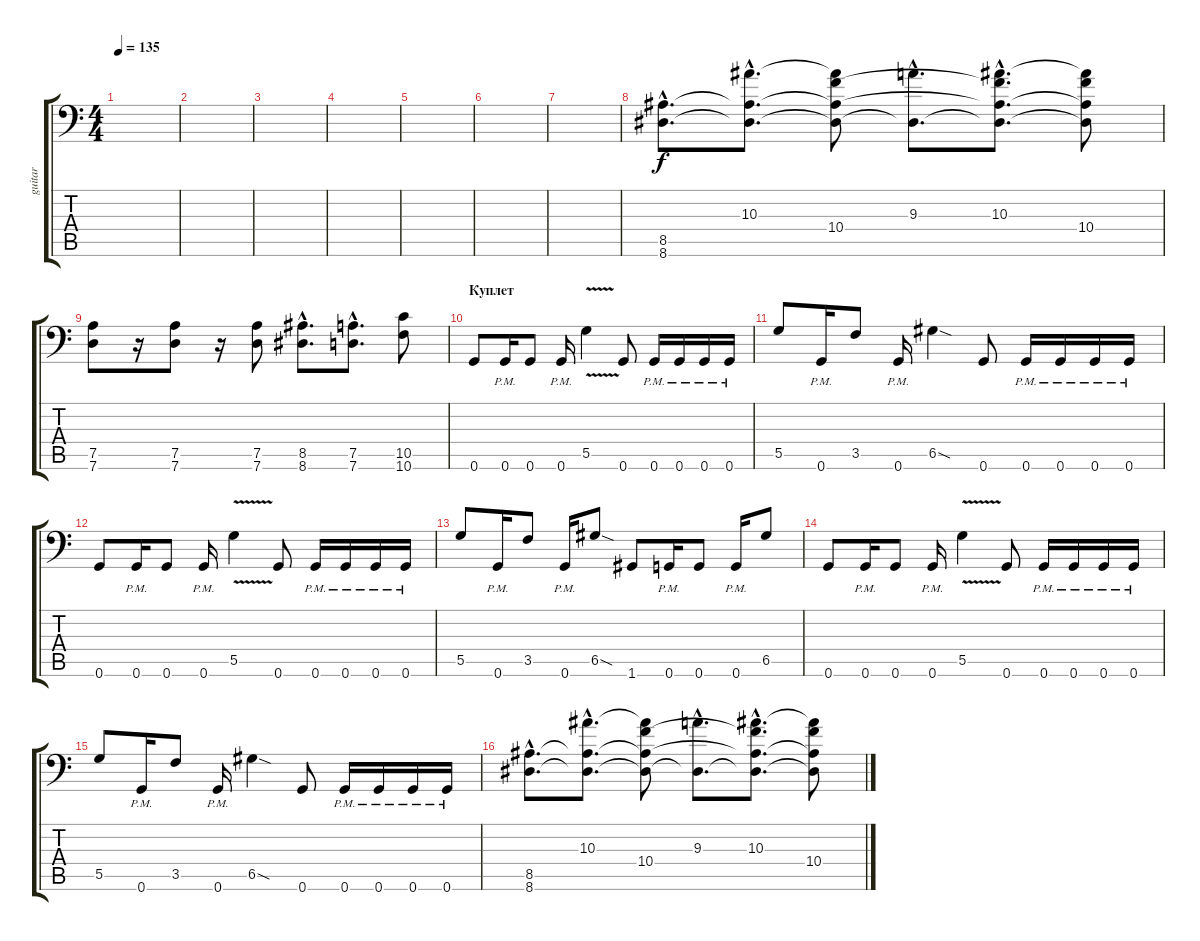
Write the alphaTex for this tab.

\track ("guitar" "guitar") {instrument distortionguitar}
\staff {score tabs}
\tuning (A3 E3 C3 G2 D2 G1) {hide}
\ts (4 4)
\tempo 135
\clef f4
\ks c
|
|
|
|
|
|
|
(8.5{hac} 8.6{hac}).8{d} (10.3{hac} 8.5{hac t} 8.6{hac t}).8{d} (10.3{t} 10.4 8.5{t} 8.6{t}).8 (9.3{hac} 8.6{hac t}).8{d} (10.3{hac} 10.4{hac t} 8.5{hac t} 8.6{hac t}).8{d} (10.3{t} 10.4 8.5{t} 8.6{t}).8 |
(7.5 7.6).8 r.16 (7.5 7.6).8 r.16 (7.5 7.6).8 (8.5{hac} 8.6{hac}).8{d} (7.5{hac} 7.6{hac}).8{d} (10.5 10.6).8 |
\section ("" "Куплет")
0.6.8 0.6{pm}.16 0.6.8 0.6{pm}.16 5.5{v}.4 0.6.8 0.6{pm}.16 0.6{pm}.16 0.6{pm}.16 0.6{pm}.16 |
5.5.8 0.6{pm}.16 3.5.8 0.6{pm}.16 6.5{sod}.4 0.6.8 0.6{pm}.16 0.6{pm}.16 0.6{pm}.16 0.6{pm}.16 |
0.6.8 0.6{pm}.16 0.6.8 0.6{pm}.16 5.5{v}.4 0.6.8 0.6{pm}.16 0.6{pm}.16 0.6{pm}.16 0.6{pm}.16 |
5.5.8 0.6{pm}.16 3.5.8 0.6{pm}.16 6.5{sod}.8 1.6.8 0.6{pm}.16 0.6.8 0.6{pm}.16 6.5.8 |
0.6.8 0.6{pm}.16 0.6.8 0.6{pm}.16 5.5{v}.4 0.6.8 0.6{pm}.16 0.6{pm}.16 0.6{pm}.16 0.6{pm}.16 |
5.5.8 0.6{pm}.16 3.5.8 0.6{pm}.16 6.5{sod}.4 0.6.8 0.6{pm}.16 0.6{pm}.16 0.6{pm}.16 0.6{pm}.16 |
(8.5{hac} 8.6{hac}).8{d} (10.3{hac} 8.5{hac t} 8.6{hac t}).8{d} (10.3{t} 10.4 8.5{t} 8.6{t}).8 (9.3{hac} 8.6{hac t}).8{d} (10.3{hac} 10.4{hac t} 8.5{hac t} 8.6{hac t}).8{d} (10.3{t} 10.4 8.5{t} 8.6{t}).8
